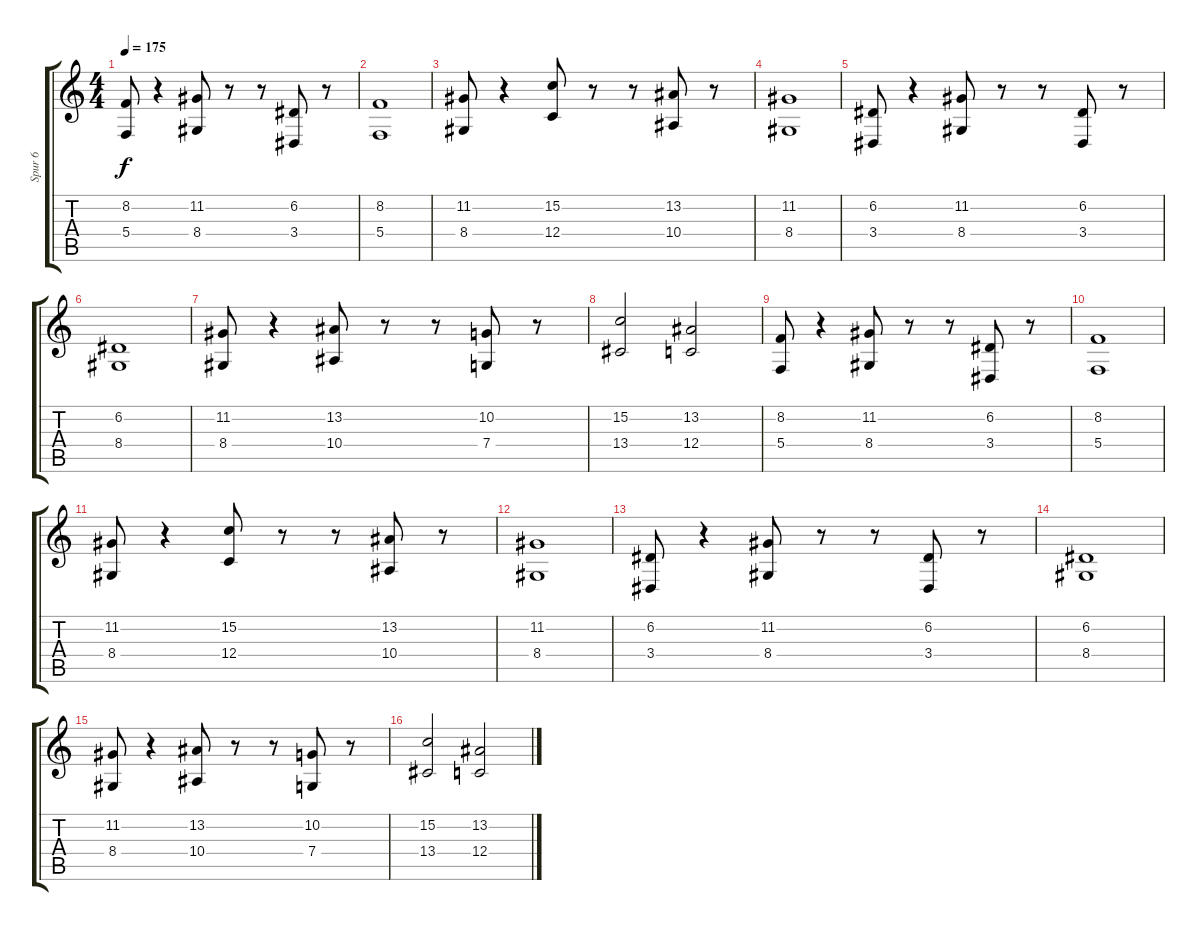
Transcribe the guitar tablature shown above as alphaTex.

\track ("Spur 6" "Spur 6") {instrument orchestrahit}
\staff {score tabs}
\tuning (D4 A3 F3 C3 G2 D2) {hide}
\ts (4 4)
\tempo 175
\clef g2
\ks c
(8.2 5.4).8{dy f instrument orchestrahit} r.4 (11.2 8.4).8 r.8 r.8 (6.2 3.4).8 r.8 |
(8.2 5.4).1 |
(11.2 8.4).8 r.4 (15.2 12.4).8 r.8 r.8 (13.2 10.4).8 r.8 |
(11.2 8.4).1 |
(6.2 3.4).8 r.4 (11.2 8.4).8 r.8 r.8 (6.2 3.4).8 r.8 |
(6.2 8.4).1 |
(11.2 8.4).8 r.4 (13.2 10.4).8 r.8 r.8 (10.2 7.4).8 r.8 |
(15.2 13.4).2 (13.2 12.4).2 |
(8.2 5.4).8 r.4 (11.2 8.4).8 r.8 r.8 (6.2 3.4).8 r.8 |
(8.2 5.4).1 |
(11.2 8.4).8 r.4 (15.2 12.4).8 r.8 r.8 (13.2 10.4).8 r.8 |
(11.2 8.4).1 |
(6.2 3.4).8 r.4 (11.2 8.4).8 r.8 r.8 (6.2 3.4).8 r.8 |
(6.2 8.4).1 |
(11.2 8.4).8 r.4 (13.2 10.4).8 r.8 r.8 (10.2 7.4).8 r.8 |
(15.2 13.4).2 (13.2 12.4).2
